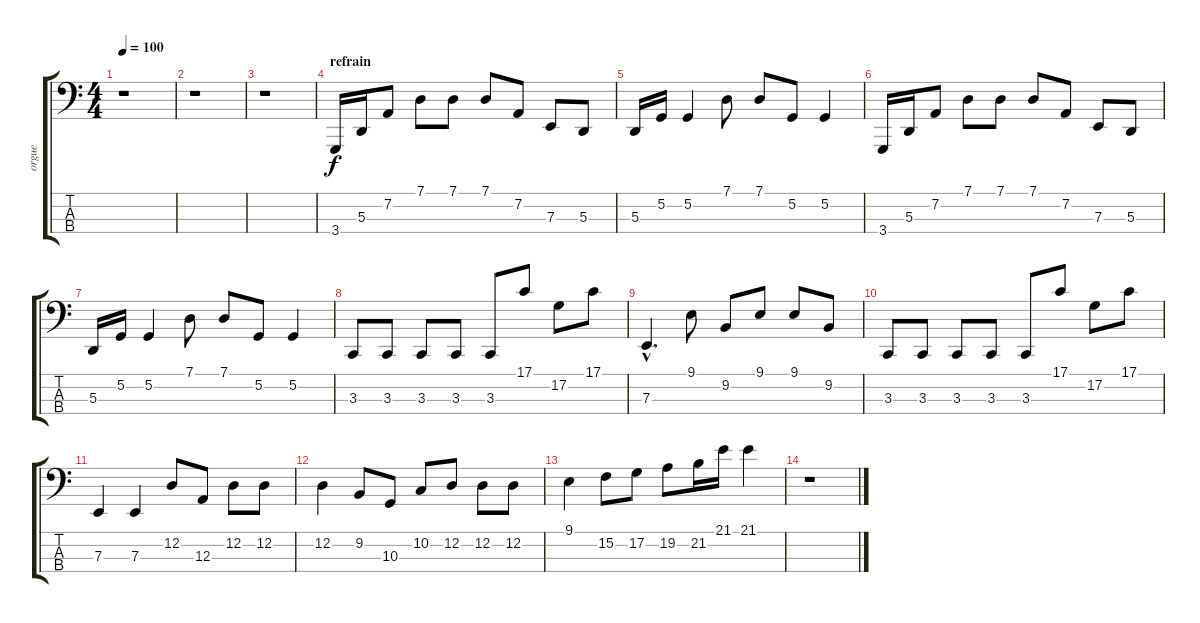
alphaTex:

\track ("orgue" "orgue") {instrument drawbarorgan}
\staff {score tabs}
\tuning (G2 D2 A1 E1) {hide}
\ts (4 4)
\tempo 100
\clef f4
\ks c
r.1{dy f} |
r.1 |
r.1 |
\section ("" "refrain")
3.4.16 5.3.16 7.2.8 7.1.8 7.1.8 7.1.8 7.2.8 7.3.8 5.3.8 |
5.3.16 5.2.16 5.2.4 7.1.8 7.1.8 5.2.8 5.2.4 |
3.4.16 5.3.16 7.2.8 7.1.8 7.1.8 7.1.8 7.2.8 7.3.8 5.3.8 |
5.3.16 5.2.16 5.2.4 7.1.8 7.1.8 5.2.8 5.2.4 |
3.3.8 3.3.8 3.3.8 3.3.8 3.3.8 17.1.8 17.2.8 17.1.8 |
7.3{hac}.4{d} 9.1.8 9.2.8 9.1.8 9.1.8 9.2.8 |
3.3.8 3.3.8 3.3.8 3.3.8 3.3.8 17.1.8 17.2.8 17.1.8 |
7.3.4 7.3.4 12.2.8 12.3.8 12.2.8 12.2.8 |
12.2.4 9.2.8 10.3.8 10.2.8 12.2.8 12.2.8 12.2.8 |
9.1.4 15.2.8 17.2.8 19.2.8 21.2.16 21.1.16 21.1.4 |
r.1
